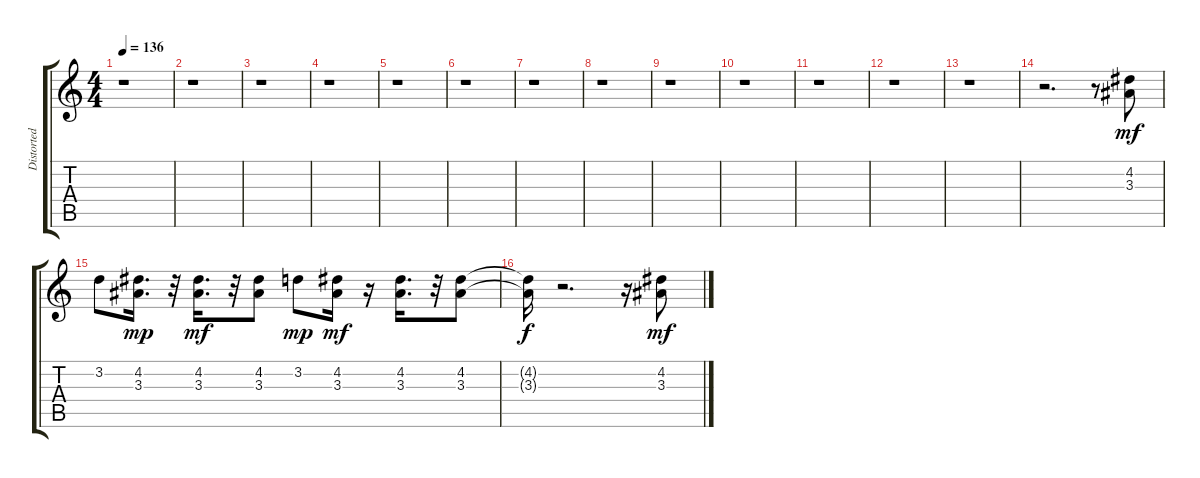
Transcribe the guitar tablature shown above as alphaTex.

\track ("Distorted guitar" "Distorted ") {instrument distortionguitar}
\staff {score tabs}
\tuning (E4 B3 G3 D3 A2 E2) {hide}
\ts (4 4)
\tempo 136
\clef g2
\ks c
r.1{dy mf} |
r.1 |
r.1 |
r.1 |
r.1 |
r.1 |
r.1 |
r.1 |
r.1 |
r.1 |
r.1 |
r.1 |
r.1 |
r.2{d} r.8 (4.2 3.3).8 |
3.2.8 (4.2 3.3).16{d dy mp} r.32 (4.2 3.3).16{d dy mf} r.32 (4.2 3.3).8 3.2.8{dy mp} (4.2 3.3).16{dy mf} r.16 (4.2 3.3).16{d} r.32 (4.2 3.3).8 |
(4.2{t} 3.3{t}).16{dy f} r.2{d} r.16 (4.2 3.3).8{dy mf}
